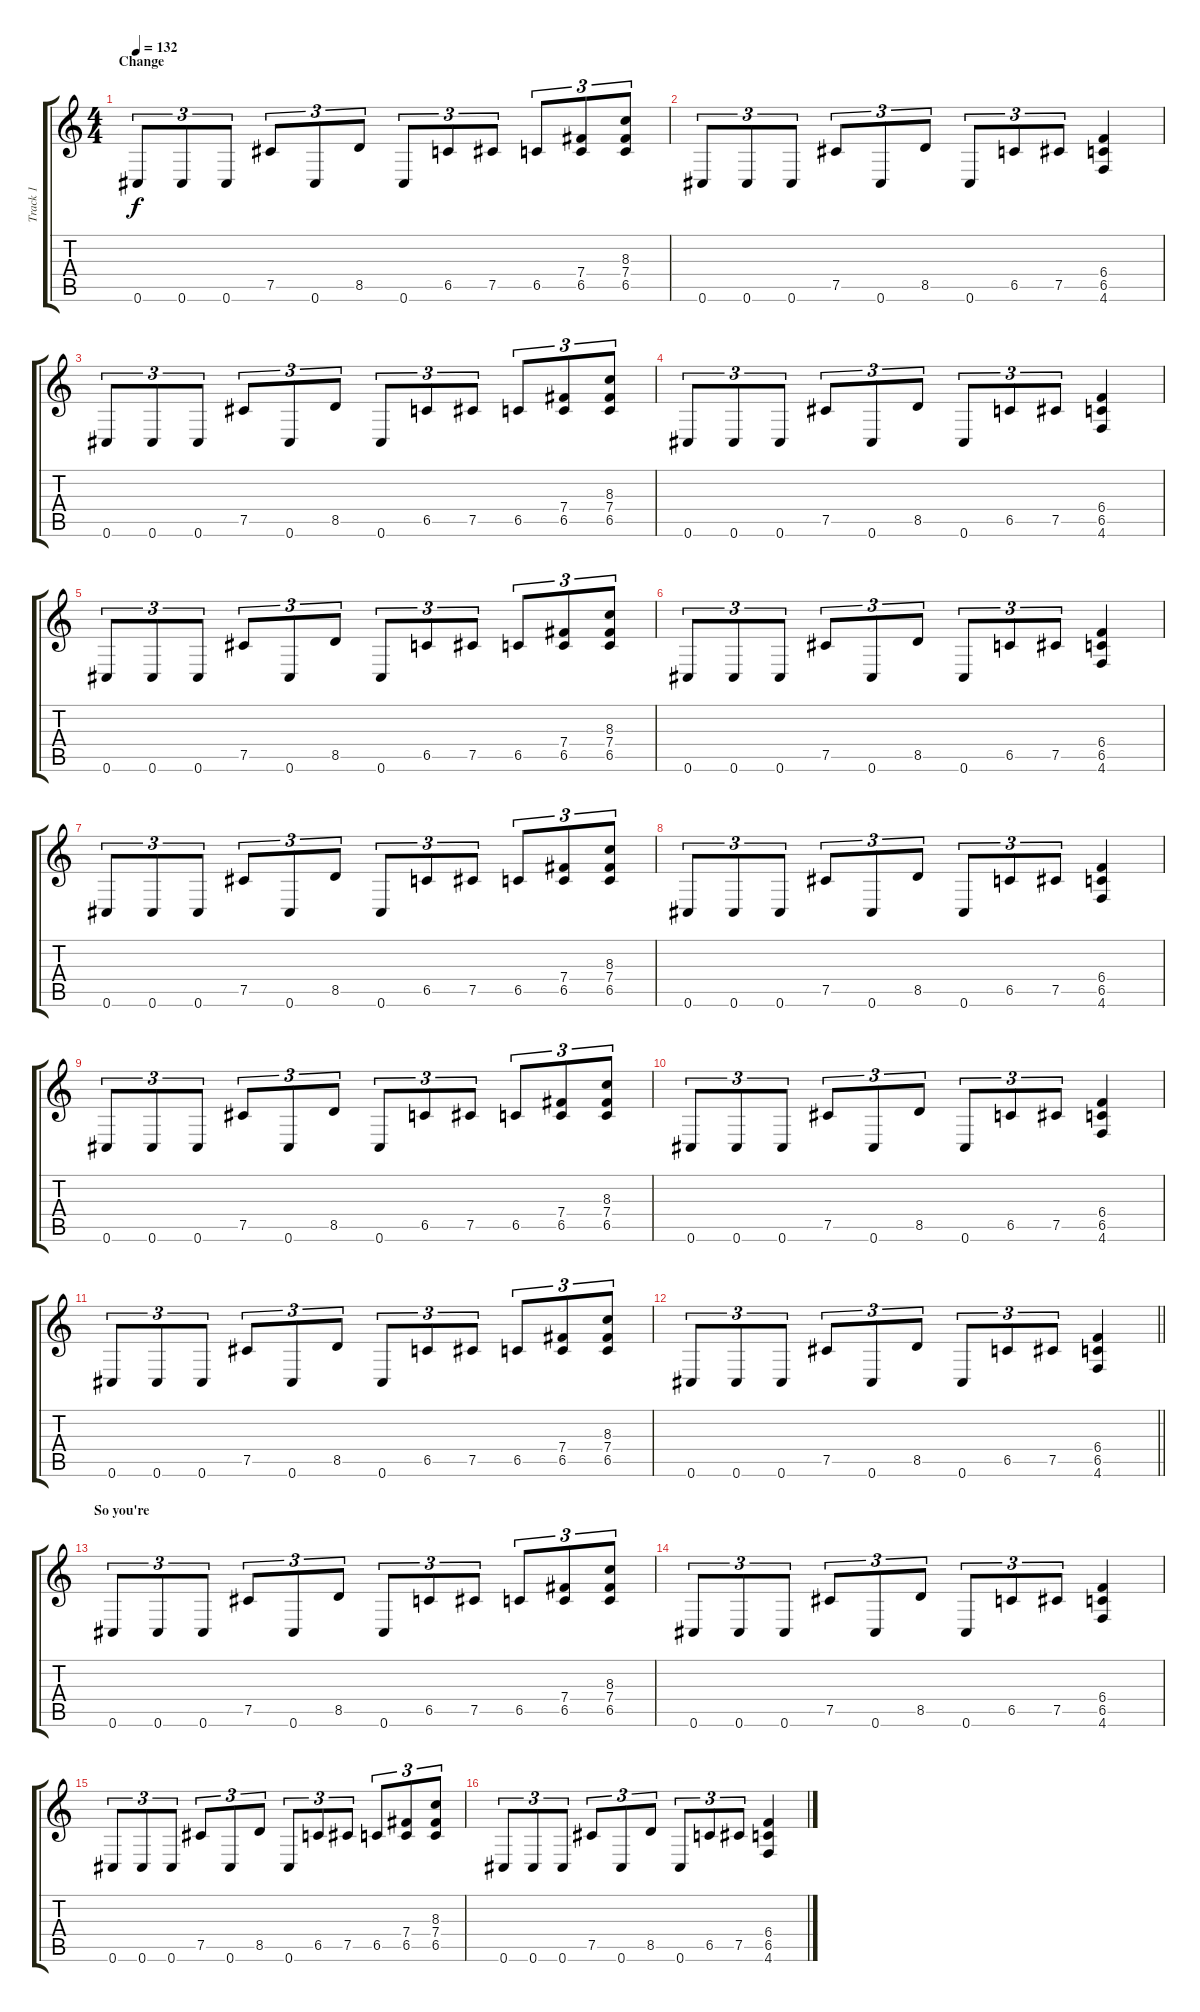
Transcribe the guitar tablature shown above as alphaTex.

\track ("Track 1" "Track 1") {instrument distortionguitar}
\staff {score tabs}
\tuning (Db4 Ab3 E3 B2 Gb2 Db2) {hide}
\ts (4 4)
\section ("" "Change")
\tempo 132
\clef g2
\ks c
0.6.8{tu (3 2) dy f} 0.6.8{tu (3 2)} 0.6.8{tu (3 2)} 7.5.8{tu (3 2)} 0.6.8{tu (3 2)} 8.5.8{tu (3 2)} 0.6.8{tu (3 2)} 6.5.8{tu (3 2)} 7.5.8{tu (3 2)} 6.5.8{tu (3 2)} (7.4 6.5).8{tu (3 2)} (8.3 7.4 6.5).8{tu (3 2)} |
0.6.8{tu (3 2)} 0.6.8{tu (3 2)} 0.6.8{tu (3 2)} 7.5.8{tu (3 2)} 0.6.8{tu (3 2)} 8.5.8{tu (3 2)} 0.6.8{tu (3 2)} 6.5.8{tu (3 2)} 7.5.8{tu (3 2)} (6.4 6.5 4.6).4 |
0.6.8{tu (3 2)} 0.6.8{tu (3 2)} 0.6.8{tu (3 2)} 7.5.8{tu (3 2)} 0.6.8{tu (3 2)} 8.5.8{tu (3 2)} 0.6.8{tu (3 2)} 6.5.8{tu (3 2)} 7.5.8{tu (3 2)} 6.5.8{tu (3 2)} (7.4 6.5).8{tu (3 2)} (8.3 7.4 6.5).8{tu (3 2)} |
0.6.8{tu (3 2)} 0.6.8{tu (3 2)} 0.6.8{tu (3 2)} 7.5.8{tu (3 2)} 0.6.8{tu (3 2)} 8.5.8{tu (3 2)} 0.6.8{tu (3 2)} 6.5.8{tu (3 2)} 7.5.8{tu (3 2)} (6.4 6.5 4.6).4 |
0.6.8{tu (3 2)} 0.6.8{tu (3 2)} 0.6.8{tu (3 2)} 7.5.8{tu (3 2)} 0.6.8{tu (3 2)} 8.5.8{tu (3 2)} 0.6.8{tu (3 2)} 6.5.8{tu (3 2)} 7.5.8{tu (3 2)} 6.5.8{tu (3 2)} (7.4 6.5).8{tu (3 2)} (8.3 7.4 6.5).8{tu (3 2)} |
0.6.8{tu (3 2)} 0.6.8{tu (3 2)} 0.6.8{tu (3 2)} 7.5.8{tu (3 2)} 0.6.8{tu (3 2)} 8.5.8{tu (3 2)} 0.6.8{tu (3 2)} 6.5.8{tu (3 2)} 7.5.8{tu (3 2)} (6.4 6.5 4.6).4 |
0.6.8{tu (3 2)} 0.6.8{tu (3 2)} 0.6.8{tu (3 2)} 7.5.8{tu (3 2)} 0.6.8{tu (3 2)} 8.5.8{tu (3 2)} 0.6.8{tu (3 2)} 6.5.8{tu (3 2)} 7.5.8{tu (3 2)} 6.5.8{tu (3 2)} (7.4 6.5).8{tu (3 2)} (8.3 7.4 6.5).8{tu (3 2)} |
0.6.8{tu (3 2)} 0.6.8{tu (3 2)} 0.6.8{tu (3 2)} 7.5.8{tu (3 2)} 0.6.8{tu (3 2)} 8.5.8{tu (3 2)} 0.6.8{tu (3 2)} 6.5.8{tu (3 2)} 7.5.8{tu (3 2)} (6.4 6.5 4.6).4 |
0.6.8{tu (3 2)} 0.6.8{tu (3 2)} 0.6.8{tu (3 2)} 7.5.8{tu (3 2)} 0.6.8{tu (3 2)} 8.5.8{tu (3 2)} 0.6.8{tu (3 2)} 6.5.8{tu (3 2)} 7.5.8{tu (3 2)} 6.5.8{tu (3 2)} (7.4 6.5).8{tu (3 2)} (8.3 7.4 6.5).8{tu (3 2)} |
0.6.8{tu (3 2)} 0.6.8{tu (3 2)} 0.6.8{tu (3 2)} 7.5.8{tu (3 2)} 0.6.8{tu (3 2)} 8.5.8{tu (3 2)} 0.6.8{tu (3 2)} 6.5.8{tu (3 2)} 7.5.8{tu (3 2)} (6.4 6.5 4.6).4 |
0.6.8{tu (3 2)} 0.6.8{tu (3 2)} 0.6.8{tu (3 2)} 7.5.8{tu (3 2)} 0.6.8{tu (3 2)} 8.5.8{tu (3 2)} 0.6.8{tu (3 2)} 6.5.8{tu (3 2)} 7.5.8{tu (3 2)} 6.5.8{tu (3 2)} (7.4 6.5).8{tu (3 2)} (8.3 7.4 6.5).8{tu (3 2)} |
\barLineRight lightlight
0.6.8{tu (3 2)} 0.6.8{tu (3 2)} 0.6.8{tu (3 2)} 7.5.8{tu (3 2)} 0.6.8{tu (3 2)} 8.5.8{tu (3 2)} 0.6.8{tu (3 2)} 6.5.8{tu (3 2)} 7.5.8{tu (3 2)} (6.4 6.5 4.6).4 |
\section ("" "So you're")
0.6.8{tu (3 2)} 0.6.8{tu (3 2)} 0.6.8{tu (3 2)} 7.5.8{tu (3 2)} 0.6.8{tu (3 2)} 8.5.8{tu (3 2)} 0.6.8{tu (3 2)} 6.5.8{tu (3 2)} 7.5.8{tu (3 2)} 6.5.8{tu (3 2)} (7.4 6.5).8{tu (3 2)} (8.3 7.4 6.5).8{tu (3 2)} |
0.6.8{tu (3 2)} 0.6.8{tu (3 2)} 0.6.8{tu (3 2)} 7.5.8{tu (3 2)} 0.6.8{tu (3 2)} 8.5.8{tu (3 2)} 0.6.8{tu (3 2)} 6.5.8{tu (3 2)} 7.5.8{tu (3 2)} (6.4 6.5 4.6).4 |
0.6.8{tu (3 2)} 0.6.8{tu (3 2)} 0.6.8{tu (3 2)} 7.5.8{tu (3 2)} 0.6.8{tu (3 2)} 8.5.8{tu (3 2)} 0.6.8{tu (3 2)} 6.5.8{tu (3 2)} 7.5.8{tu (3 2)} 6.5.8{tu (3 2)} (7.4 6.5).8{tu (3 2)} (8.3 7.4 6.5).8{tu (3 2)} |
0.6.8{tu (3 2)} 0.6.8{tu (3 2)} 0.6.8{tu (3 2)} 7.5.8{tu (3 2)} 0.6.8{tu (3 2)} 8.5.8{tu (3 2)} 0.6.8{tu (3 2)} 6.5.8{tu (3 2)} 7.5.8{tu (3 2)} (6.4 6.5 4.6).4
